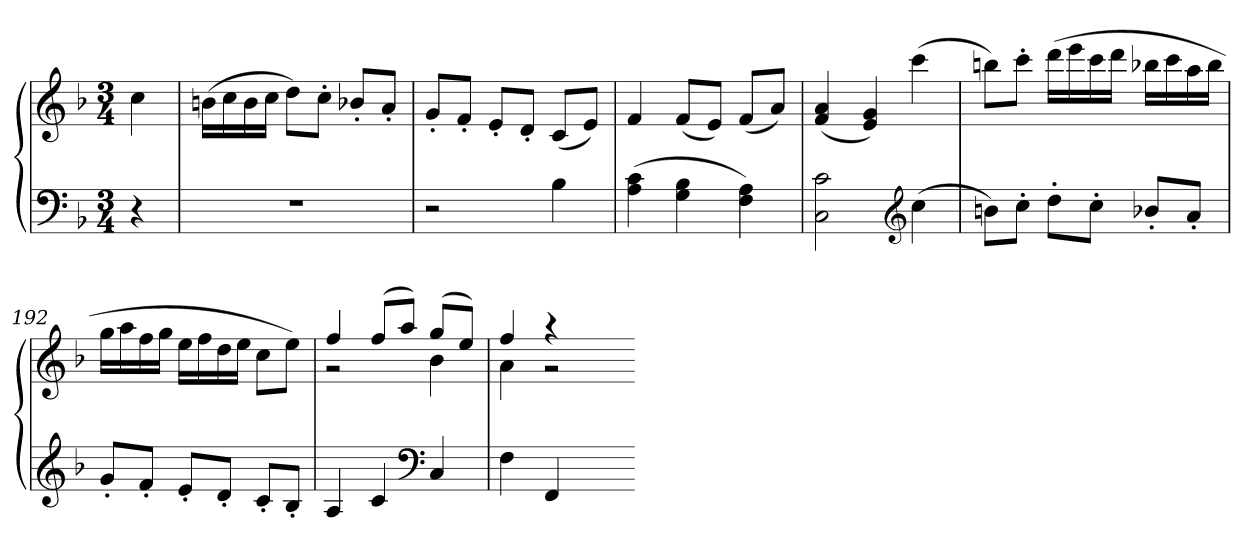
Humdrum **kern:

**kern	**kern
*part1	*part1
*staff2	*staff1
*clefF4	*clefG2
*k[b-]	*k[b-]
*M3/4	*M3/4
=	=
4r	4cc
=187	=187
2.r	(16bnLL
.	16cc
.	16b
.	16ccJJ
.	8ddL)
.	8cc'J
.	8b-X'L
.	8a'J
=188	=188
2r	8g'L
.	8f'J
.	8e'L
.	8d'J
4B-	(8cL
.	8eJ)
=189	=189
(4A 4c	4f
4G 4B-	(8fL
.	8eJ)
4F 4A)	(8fL
.	8aJ)
=190	=190
2C 2c	(4f 4a
.	4e 4g)
*clefG2	*
(4cc	(4ccc
=191	=191
8bnL)	8bbnL)
8cc'J	8ccc'J
8dd'L	(16dddLL
.	16eee
8cc'J	16ccc
.	16dddJJ
8b-X'L	16bb-XLL
.	16ccc
8a'J	16aa
.	16bb-JJ
=192	=192
8g'L	16ggLL
.	16aa
8f'J	16ff
.	16ggJJ
8e'L	16eeLL
.	16ff
8d'J	16dd
.	16eeJJ
8c'L	8ccL
8B-'J	8eeJ)
=193	=193
*	*^
4A	4ff	2r
4c	(8ffL	.
.	8aaJ)	.
*clefF4	*	*
4C	(8ggL	4b-
.	8eeJ)	.
=194	=194	=194
4F	4ff	4a
4FF	4r	2r
4ryy	4ryy	.
*	*v	*v
=-	=-
*-	*-
